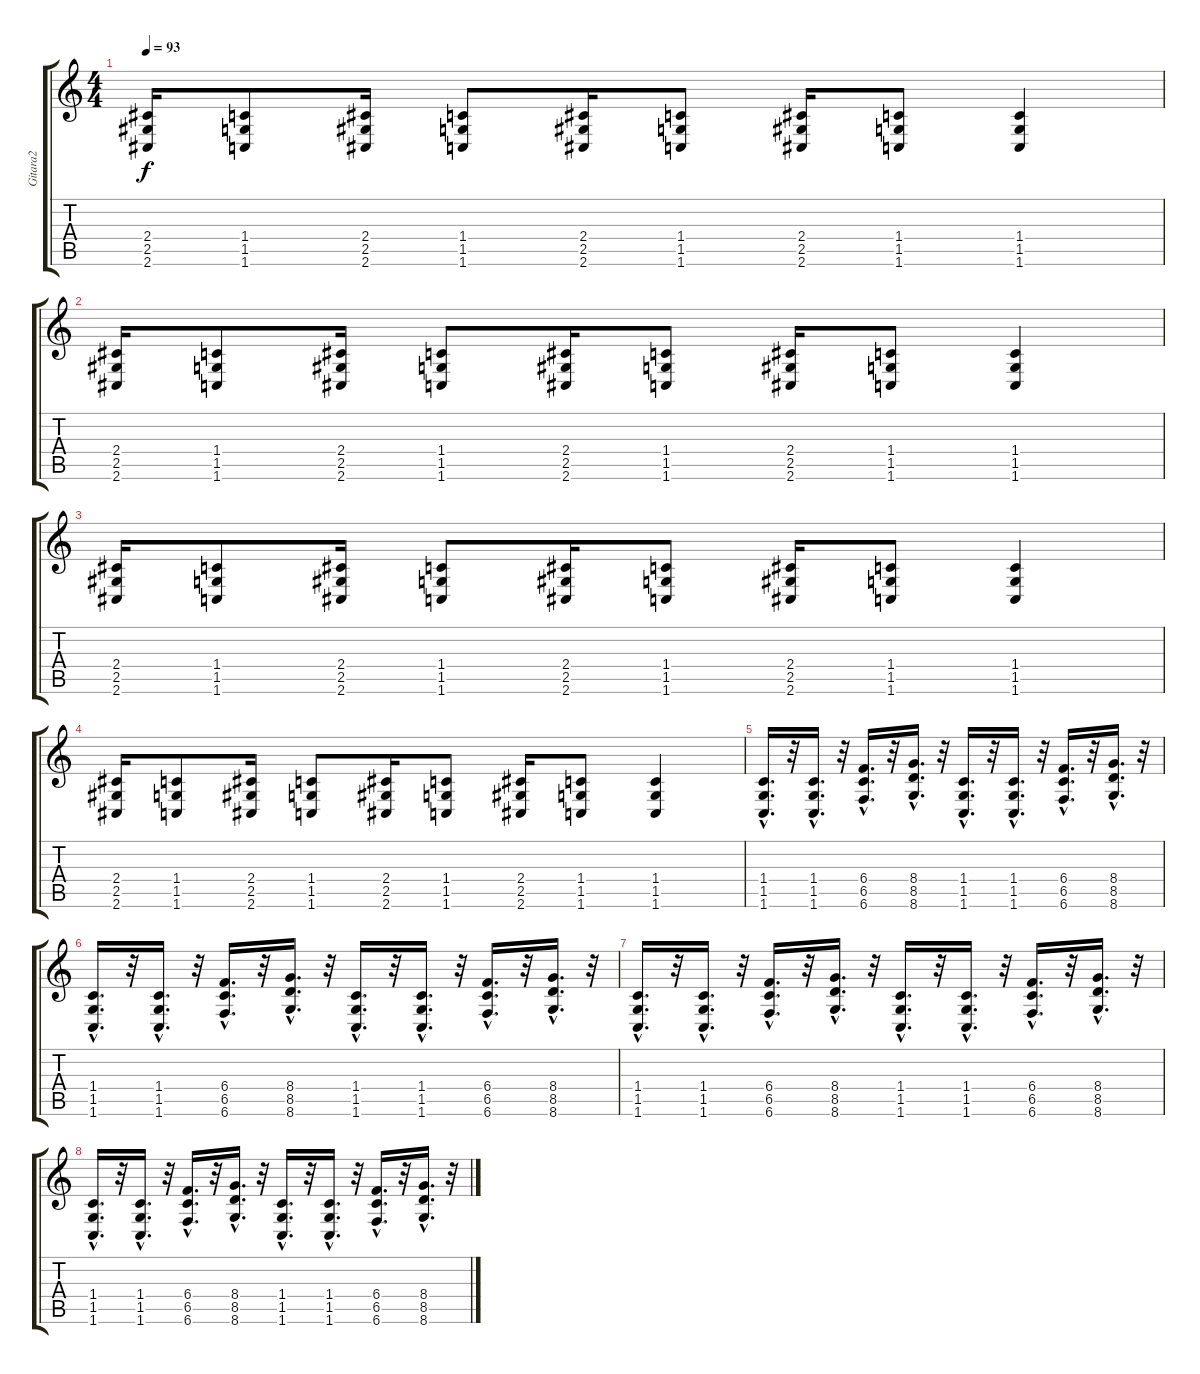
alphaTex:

\track ("Gitara2" "Gitara2") {instrument distortionguitar}
\staff {score tabs}
\tuning (Db4 Ab3 E3 B2 Gb2 B1) {hide}
\ts (4 4)
\tempo 93
\clef g2
\ks c
(2.4 2.5 2.6).16{dy f} (1.4 1.5 1.6).8 (2.4 2.5 2.6).16 (1.4 1.5 1.6).8 (2.4 2.5 2.6).16 (1.4 1.5 1.6).8 (2.4 2.5 2.6).16 (1.4 1.5 1.6).8 (1.4 1.5 1.6).4 |
(2.4 2.5 2.6).16 (1.4 1.5 1.6).8 (2.4 2.5 2.6).16 (1.4 1.5 1.6).8 (2.4 2.5 2.6).16 (1.4 1.5 1.6).8 (2.4 2.5 2.6).16 (1.4 1.5 1.6).8 (1.4 1.5 1.6).4 |
(2.4 2.5 2.6).16 (1.4 1.5 1.6).8 (2.4 2.5 2.6).16 (1.4 1.5 1.6).8 (2.4 2.5 2.6).16 (1.4 1.5 1.6).8 (2.4 2.5 2.6).16 (1.4 1.5 1.6).8 (1.4 1.5 1.6).4 |
(2.4 2.5 2.6).16 (1.4 1.5 1.6).8 (2.4 2.5 2.6).16 (1.4 1.5 1.6).8 (2.4 2.5 2.6).16 (1.4 1.5 1.6).8 (2.4 2.5 2.6).16 (1.4 1.5 1.6).8 (1.4 1.5 1.6).4 |
(1.4{hac} 1.5{hac} 1.6{hac}).16{d} r.32 (1.4{hac} 1.5{hac} 1.6{hac}).16{d} r.32 (6.4{hac} 6.5{hac} 6.6{hac}).16{d} r.32 (8.4{hac} 8.5{hac} 8.6{hac}).16{d} r.32 (1.4{hac} 1.5{hac} 1.6{hac}).16{d} r.32 (1.4{hac} 1.5{hac} 1.6{hac}).16{d} r.32 (6.4{hac} 6.5{hac} 6.6{hac}).16{d} r.32 (8.4{hac} 8.5{hac} 8.6{hac}).16{d} r.32 |
(1.4{hac} 1.5{hac} 1.6{hac}).16{d} r.32 (1.4{hac} 1.5{hac} 1.6{hac}).16{d} r.32 (6.4{hac} 6.5{hac} 6.6{hac}).16{d} r.32 (8.4{hac} 8.5{hac} 8.6{hac}).16{d} r.32 (1.4{hac} 1.5{hac} 1.6{hac}).16{d} r.32 (1.4{hac} 1.5{hac} 1.6{hac}).16{d} r.32 (6.4{hac} 6.5{hac} 6.6{hac}).16{d} r.32 (8.4{hac} 8.5{hac} 8.6{hac}).16{d} r.32 |
(1.4{hac} 1.5{hac} 1.6{hac}).16{d} r.32 (1.4{hac} 1.5{hac} 1.6{hac}).16{d} r.32 (6.4{hac} 6.5{hac} 6.6{hac}).16{d} r.32 (8.4{hac} 8.5{hac} 8.6{hac}).16{d} r.32 (1.4{hac} 1.5{hac} 1.6{hac}).16{d} r.32 (1.4{hac} 1.5{hac} 1.6{hac}).16{d} r.32 (6.4{hac} 6.5{hac} 6.6{hac}).16{d} r.32 (8.4{hac} 8.5{hac} 8.6{hac}).16{d} r.32 |
(1.4{hac} 1.5{hac} 1.6{hac}).16{d} r.32 (1.4{hac} 1.5{hac} 1.6{hac}).16{d} r.32 (6.4{hac} 6.5{hac} 6.6{hac}).16{d} r.32 (8.4{hac} 8.5{hac} 8.6{hac}).16{d} r.32 (1.4{hac} 1.5{hac} 1.6{hac}).16{d} r.32 (1.4{hac} 1.5{hac} 1.6{hac}).16{d} r.32 (6.4{hac} 6.5{hac} 6.6{hac}).16{d} r.32 (8.4{hac} 8.5{hac} 8.6{hac}).16{d} r.32
